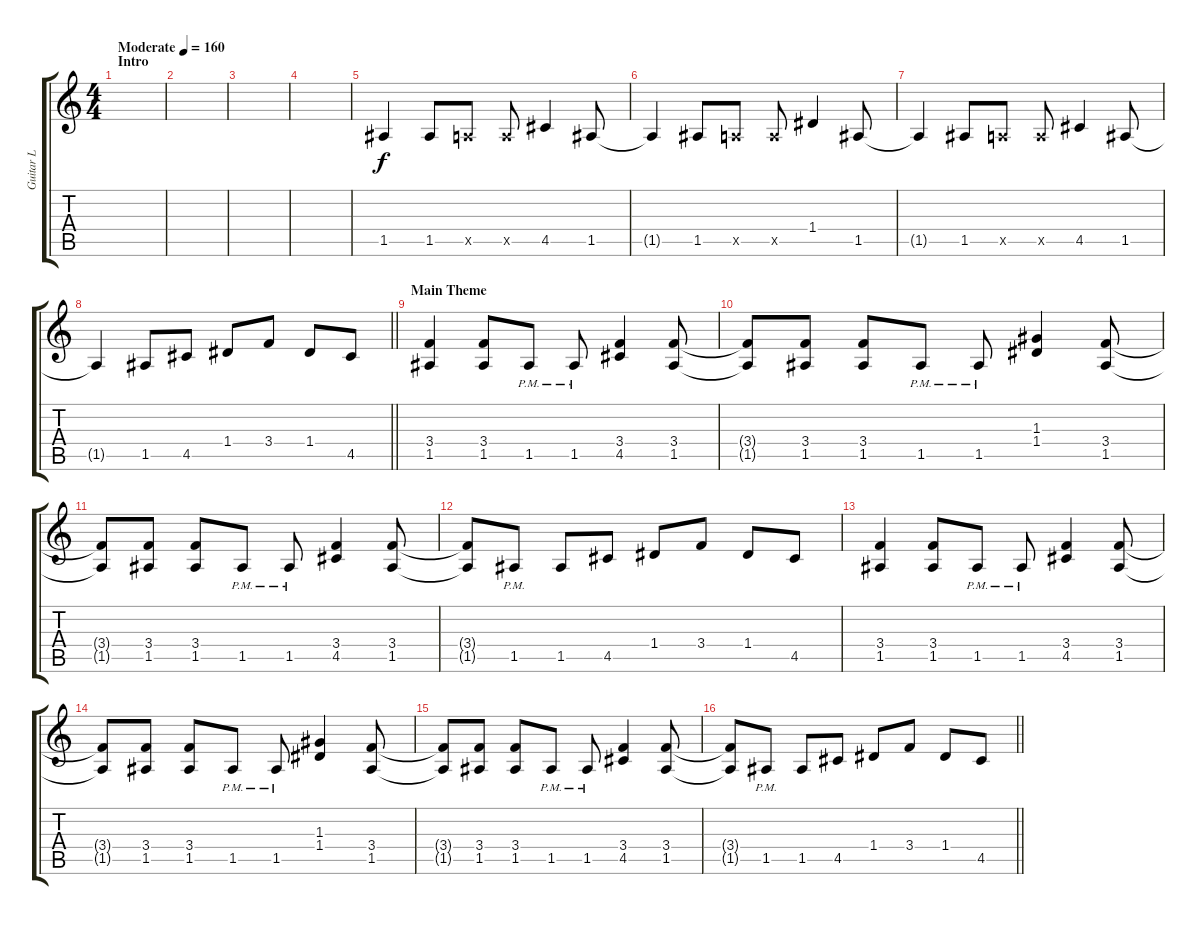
\track ("Guitar L" "Guitar L") {instrument overdrivenguitar}
\staff {score tabs}
\tuning (E4 B3 G3 D3 A2 D2) {hide}
\ts (4 4)
\section ("" "Intro")
\tempo (160 "Moderate")
\clef g2
\ks c
|
|
|
|
1.5.4 1.5.8{dy f} 0.5{x}.8 0.5{x}.8 4.5.4 1.5.8 |
1.5{t}.4 1.5.8 0.5{x}.8 0.5{x}.8 1.4.4 1.5.8 |
1.5{t}.4 1.5.8 0.5{x}.8 0.5{x}.8 4.5.4 1.5.8 |
\barLineRight lightlight
1.5{t}.4 1.5.8 4.5.8 1.4.8 3.4.8 1.4.8 4.5.8 |
\section ("" "Main Theme")
(3.4 1.5).4 (3.4 1.5).8 1.5{pm}.8 1.5{pm}.8 (3.4 4.5).4 (3.4 1.5).8 |
(3.4{t} 1.5{t}).8 (3.4 1.5).8 (3.4 1.5).8 1.5{pm}.8 1.5{pm}.8 (1.3 1.4).4 (3.4 1.5).8 |
(3.4{t} 1.5{t}).8 (3.4 1.5).8 (3.4 1.5).8 1.5{pm}.8 1.5{pm}.8 (3.4 4.5).4 (3.4 1.5).8 |
(3.4{t} 1.5{t}).8 1.5{pm}.8 1.5.8 4.5.8 1.4.8 3.4.8 1.4.8 4.5.8 |
(3.4 1.5).4 (3.4 1.5).8 1.5{pm}.8 1.5{pm}.8 (3.4 4.5).4 (3.4 1.5).8 |
(3.4{t} 1.5{t}).8 (3.4 1.5).8 (3.4 1.5).8 1.5{pm}.8 1.5{pm}.8 (1.3 1.4).4 (3.4 1.5).8 |
(3.4{t} 1.5{t}).8 (3.4 1.5).8 (3.4 1.5).8 1.5{pm}.8 1.5{pm}.8 (3.4 4.5).4 (3.4 1.5).8 |
\barLineRight lightlight
(3.4{t} 1.5{t}).8 1.5{pm}.8 1.5.8 4.5.8 1.4.8 3.4.8 1.4.8 4.5.8
